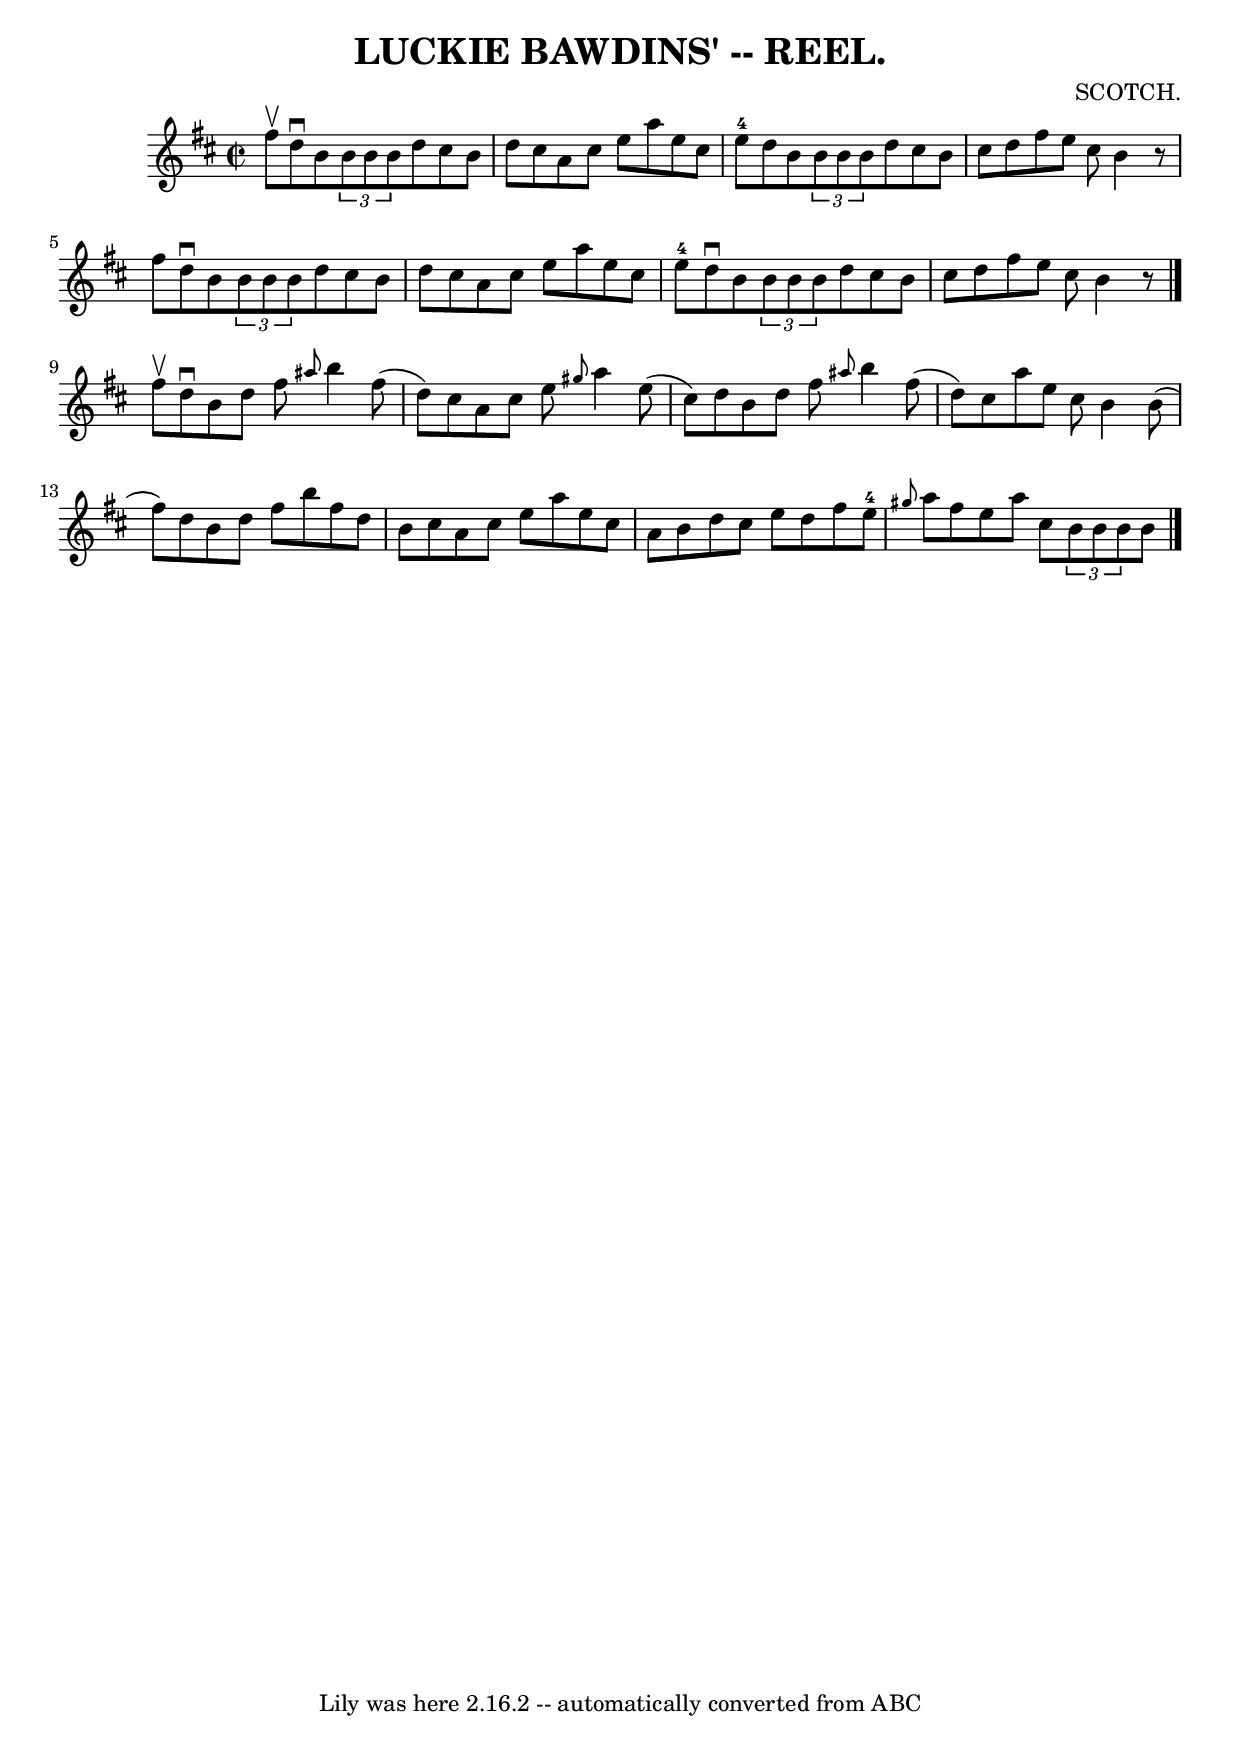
\version "2.16.2"
\include "Mammoth.ily"
\header {
  %% book = "Coles"
  composer = "SCOTCH."
  crossRefNumber = "16"
  footnotes = ""
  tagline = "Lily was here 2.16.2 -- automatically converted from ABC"
  title = "LUCKIE BAWDINS' -- REEL."

}
voicedefault =  {


  \override Staff.TimeSignature #'style = #'C
  \time 2/2 
  \key d \major
  fis''8^\upbow |
  d''8^\downbow b'8    
  \times 2/3 { b'8 b'8 b'8  
	     } d''8 cis''8 b'8 d''8  |
  
  cis''8 a'8 cis''8 e''8 a''8 e''8 cis''8 e''8-4 |
  
  d''8 b'8    \times 2/3 { b'8 b'8 b'8  
			 } d''8 cis''8 b'8    
  cis''8  |
  d''8 fis''8 e''8 cis''8 b'4    r8 fis''8  
  |
  d''8^\downbow b'8    \times 2/3 { b'8 b'8 b'8  
				  } d''8 
  cis''8 b'8 d''8  |
  cis''8 a'8 cis''8 e''8 a''8    
  e''8 cis''8 e''8-4 |
  d''8^\downbow b'8    \times 2/3 {   
    b'8 b'8 b'8  
  } d''8 cis''8 b'8 cis''8  |
  d''8    
  fis''8 e''8 cis''8 b'4    r8 \bar "|." fis''8^\upbow |
  
  d''8^\downbow b'8 d''8 fis''8  \grace { ais''8  
					} b''4 fis''8 
  (d''8) |
  cis''8 a'8 cis''8 e''8  \grace { gis''8  
				 }  
  a''4 e''8 (cis''8) |
  d''8 b'8 d''8 fis''8  
  \grace { ais''8  
	 } b''4 fis''8 (d''8) |
  cis''8 a''8   
  e''8 cis''8 b'4 b'8 (fis''8) |
  d''8 b'8 d''8   
  fis''8 b''8 fis''8 d''8 b'8  |
  cis''8 a'8 cis''8    
  e''8 a''8 e''8 cis''8 a'8  |
  b'8 d''8 cis''8 e''8 
  d''8 fis''8 e''8-4 \grace { gis''8  
			    } a''8  |
  fis''8  
  e''8 a''8 cis''8    \times 2/3 { b'8 b'8 b'8  
				 } b'8  
  \bar "|."   

}

\score{
  <<

    \context Staff="default"
    {
      \voicedefault 
      
    }

  >>
  \layout {
    
  }
  \midi {
  }

}
